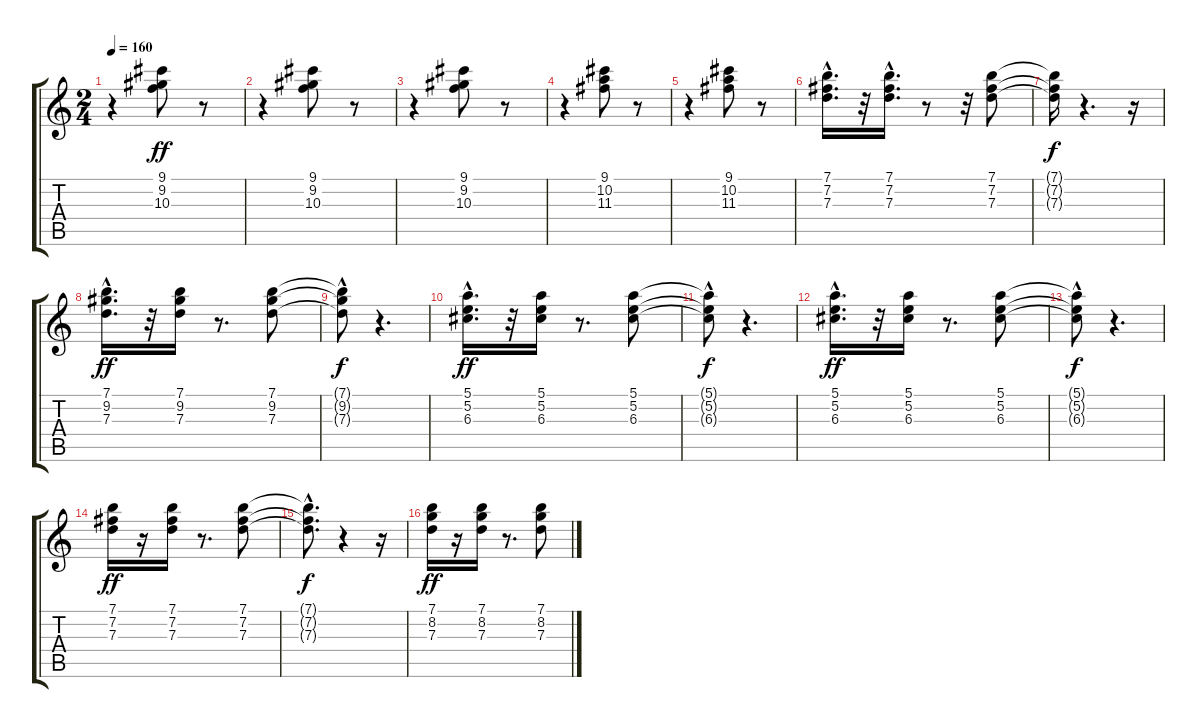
\track "" {instrument acousticguitarsteel}
\staff {score tabs}
\tuning (E4 B3 G3 D3 A2 E2) {hide}
\ts (2 4)
\tempo 160
\clef g2
\ks c
r.4{dy ff} (9.1 9.2 10.3).8 r.8 |
r.4 (9.1 9.2 10.3).8 r.8 |
r.4 (9.1 9.2 10.3).8 r.8 |
r.4 (9.1 10.2 11.3).8 r.8 |
r.4 (9.1 10.2 11.3).8 r.8 |
(7.1{hac} 7.2{hac} 7.3{hac}).16{d} r.32 (7.1{hac} 7.2 7.3).16{d} r.8 r.32 (7.1 7.2 7.3).8 |
(7.1{t} 7.2{t} 7.3{t}).16{dy f} r.4{d} r.16 |
(7.1{hac} 9.2 7.3).16{d dy ff} r.32 (7.1 9.2 7.3).16 r.8{d} (7.1 9.2 7.3).8 |
(7.1{t} 9.2{hac t} 7.3{t}).8{dy f} r.4{d} |
(5.1{hac} 5.2 6.3).16{d dy ff} r.32 (5.1 5.2 6.3).16 r.8{d} (5.1 5.2 6.3).8 |
(5.1{t} 5.2{hac t} 6.3{t}).8{dy f} r.4{d} |
(5.1{hac} 5.2 6.3).16{d dy ff} r.32 (5.1 5.2 6.3).16 r.8{d} (5.1 5.2 6.3).8 |
(5.1{t} 5.2{t} 6.3{hac t}).8{dy f} r.4{d} |
(7.1 7.2 7.3).16{dy ff} r.16 (7.1 7.2 7.3).16 r.8{d} (7.1 7.2 7.3).8 |
(7.1{hac t} 7.2{hac t} 7.3{t}).8{d dy f} r.4 r.16 |
(7.1 8.2 7.3).16{dy ff} r.16 (7.1 8.2 7.3).16 r.8{d} (7.1 8.2 7.3).8
